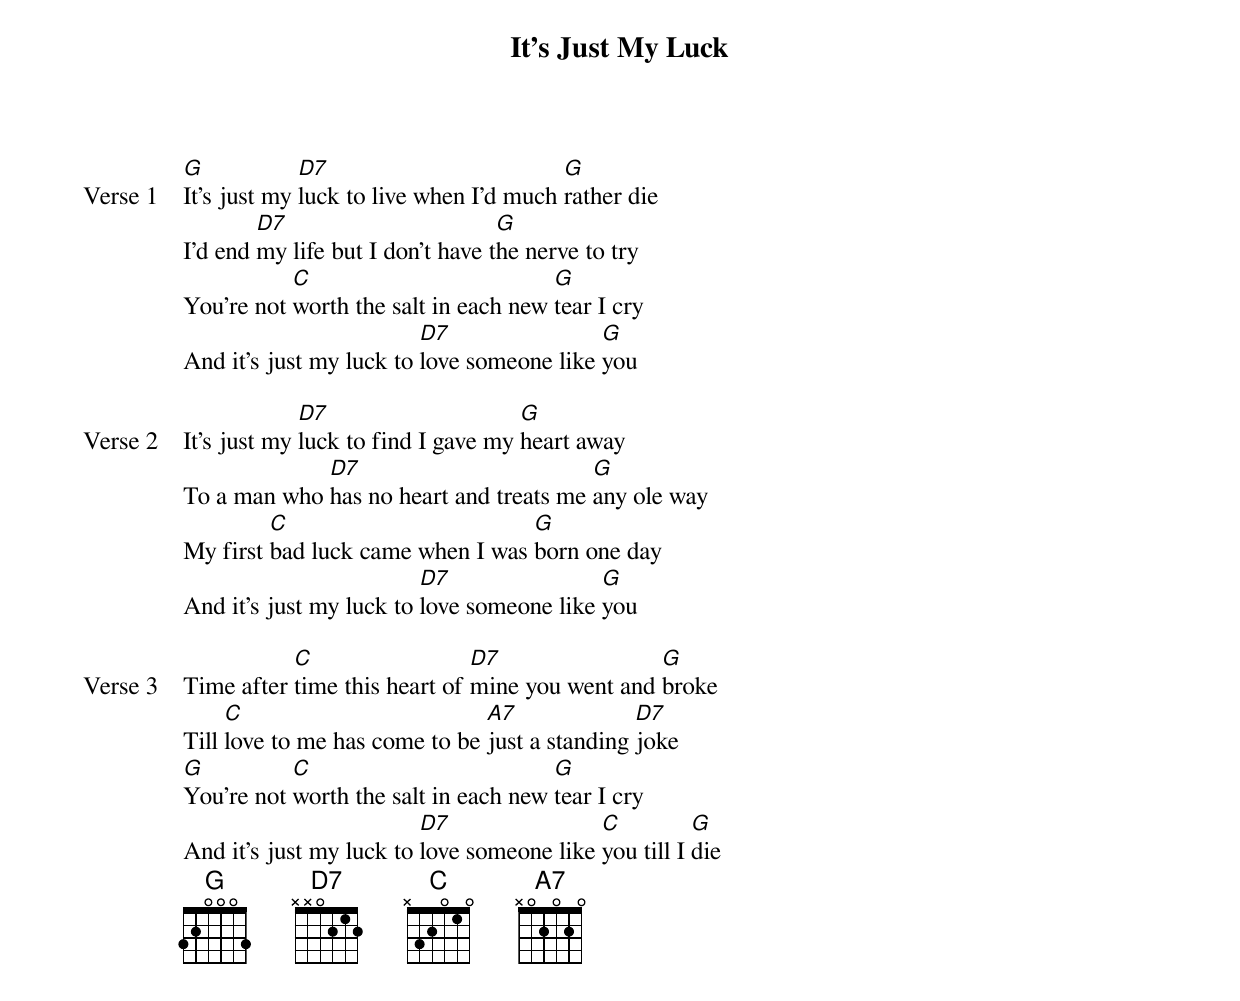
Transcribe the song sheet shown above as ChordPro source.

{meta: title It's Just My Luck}
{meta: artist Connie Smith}
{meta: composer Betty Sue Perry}
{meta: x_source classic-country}
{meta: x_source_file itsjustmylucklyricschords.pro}
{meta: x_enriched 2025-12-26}

{start_of_verse: Verse 1}
[G]It's just my [D7]luck to live when I'd much [G]rather die
I'd end [D7]my life but I don't have t[G]he nerve to try
You're not [C]worth the salt in each new [G]tear I cry
And it's just my luck to [D7]love someone like [G]you
{end_of_verse}

{start_of_verse: Verse 2}
It's just my [D7]luck to find I gave my [G]heart away
To a man who [D7]has no heart and treats me [G]any ole way
My first [C]bad luck came when I was [G]born one day
And it's just my luck to [D7]love someone like [G]you
{end_of_verse}

{start_of_verse: Verse 3}
Time after [C]time this heart of [D7]mine you went and [G]broke
Till [C]love to me has come to be [A7]just a standing [D7]joke
[G]You're not [C]worth the salt in each new [G]tear I cry
And it's just my luck to [D7]love someone like [C]you till I [G]die
{end_of_verse}
